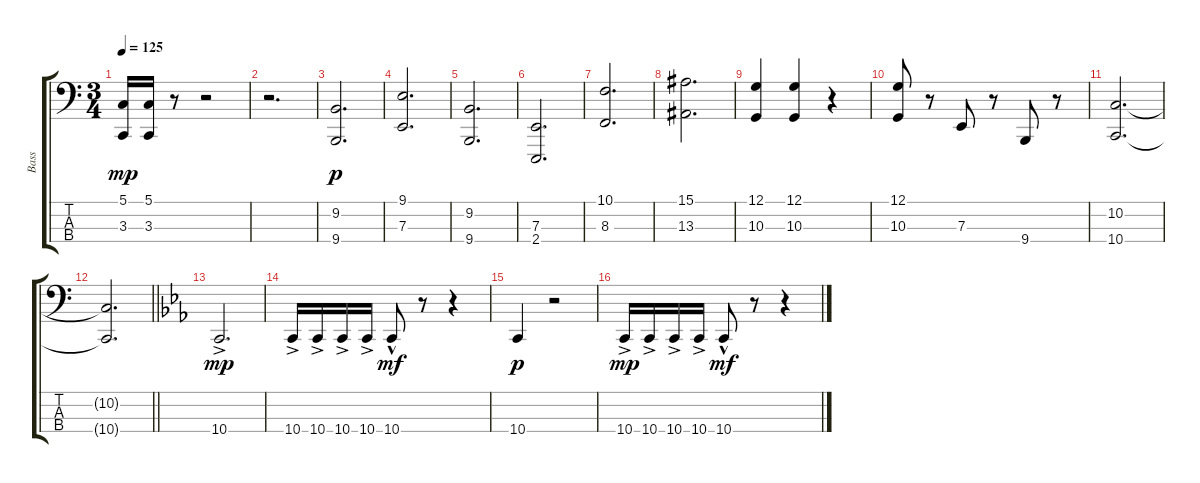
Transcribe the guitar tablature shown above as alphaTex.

\track ("Bass" "Bass") {instrument trombone}
\staff {score tabs}
\tuning (G2 D2 A1 D1) {hide}
\ts (3 4)
\tempo 125
\clef f4
\ks c
(5.1 3.3).16{dy mp} (5.1 3.3).16 r.8 r.2 |
r.2{d} |
(9.2 9.4).2{d dy p} |
(9.1 7.3).2{d} |
(9.2 9.4).2{d} |
(7.3 2.4).2{d} |
(10.1 8.3).2{d} |
(15.1 13.3).2{d} |
(12.1 10.3).4 (12.1 10.3).4 r.4 |
(12.1 10.3).8 r.8 7.3.8 r.8 9.4.8 r.8 |
(10.2 10.4).2{d} |
\barLineRight lightlight
(10.2{t} 10.4{t}).2{d} |
\ks eb
10.4{ac}.2{d dy mp} |
10.4{ac}.16 10.4{ac}.16 10.4{ac}.16 10.4{ac}.16 10.4{hac}.8{dy mf} r.8 r.4 |
10.4.4{dy p} r.2 |
10.4{ac}.16{dy mp} 10.4{ac}.16 10.4{ac}.16 10.4{ac}.16 10.4{hac}.8{dy mf} r.8 r.4
